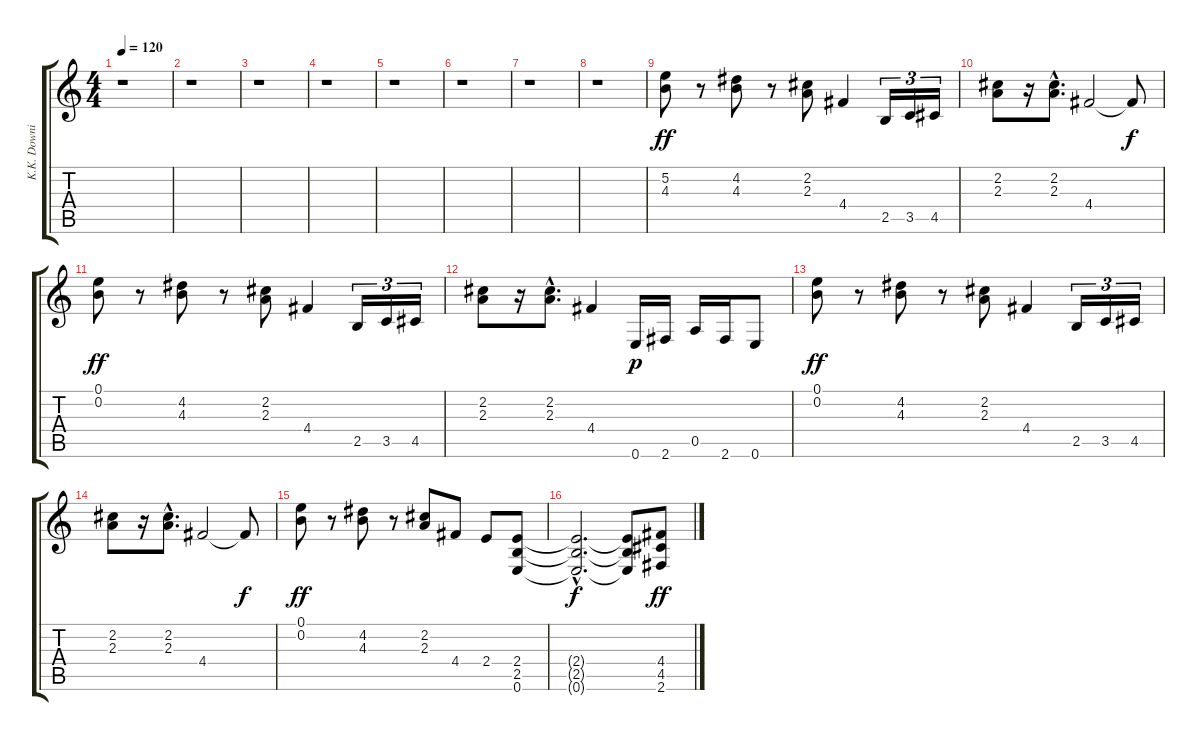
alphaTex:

\track ("K.K. Downing" "K.K. Downi") {instrument distortionguitar}
\staff {score tabs}
\tuning (E4 B3 G3 D3 A2 E2) {hide}
\ts (4 4)
\tempo 120
\clef g2
\ks c
r.1{dy ff instrument distortionguitar} |
r.1 |
r.1 |
r.1 |
r.1 |
r.1 |
r.1 |
r.1 |
(5.2 4.3).8 r.8 (4.2 4.3).8 r.8 (2.2 2.3).8 4.4.4 2.5.16{tu (3 2)} 3.5.16{tu (3 2)} 4.5.16{tu (3 2)} |
(2.2 2.3).8 r.16 (2.2{hac} 2.3{hac}).8{d} 4.4.2 4.4{t}.8{dy f} |
(0.1 0.2).8{dy ff} r.8 (4.2 4.3).8 r.8 (2.2 2.3).8 4.4.4 2.5.16{tu (3 2)} 3.5.16{tu (3 2)} 4.5.16{tu (3 2)} |
(2.2 2.3).8 r.16 (2.2{hac} 2.3{hac}).8{d} 4.4.4 0.6.16{dy p} 2.6.16 0.5.16 2.6.16 0.6.8 |
(0.1 0.2).8{dy ff} r.8 (4.2 4.3).8 r.8 (2.2 2.3).8 4.4.4 2.5.16{tu (3 2)} 3.5.16{tu (3 2)} 4.5.16{tu (3 2)} |
(2.2 2.3).8 r.16 (2.2{hac} 2.3{hac}).8{d} 4.4.2 4.4{t}.8{dy f} |
(0.1 0.2).8{dy ff} r.8 (4.2 4.3).8 r.8 (2.2 2.3).8 4.4.8 2.4.8 (2.4 2.5 0.6).8 |
(2.4{hac t} 2.5{hac t} 0.6{hac t}).2{d dy f} (2.4{t} 2.5{t} 0.6{t}).8 (4.4 4.5 2.6).8{dy ff}
